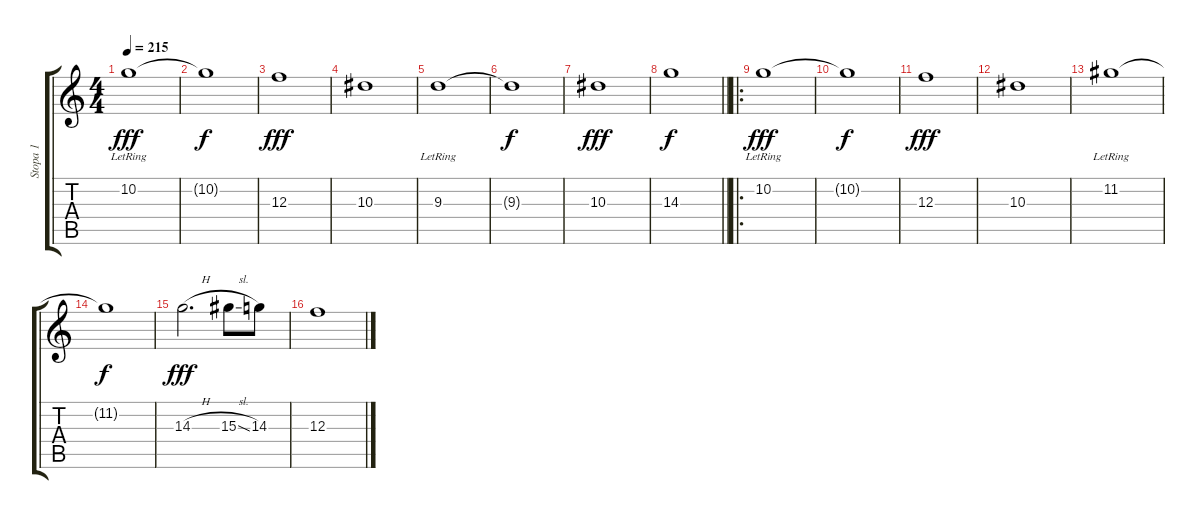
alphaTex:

\track ("Stopa 1" "Stopa 1") {instrument overdrivenguitar}
\staff {score tabs}
\tuning (D4 A3 F3 C3 G2 C2) {hide}
\ts (4 4)
\tempo 215
\clef g2
\ks c
10.2{lr}.1{dy fff} |
10.2{t}.1{dy f} |
12.3.1{dy fff} |
10.3.1 |
9.3{lr}.1 |
9.3{t}.1{dy f} |
10.3.1{dy fff} |
\barLineRight lightlight
14.3.1{dy f} |
\ro
10.2{lr}.1{dy fff} |
10.2{t}.1{dy f} |
12.3.1{dy fff} |
10.3.1 |
11.2{lr}.1 |
11.2{t}.1{dy f} |
14.3{h}.2{d dy fff} 15.3{sl}.8 14.3.8 |
12.3.1
